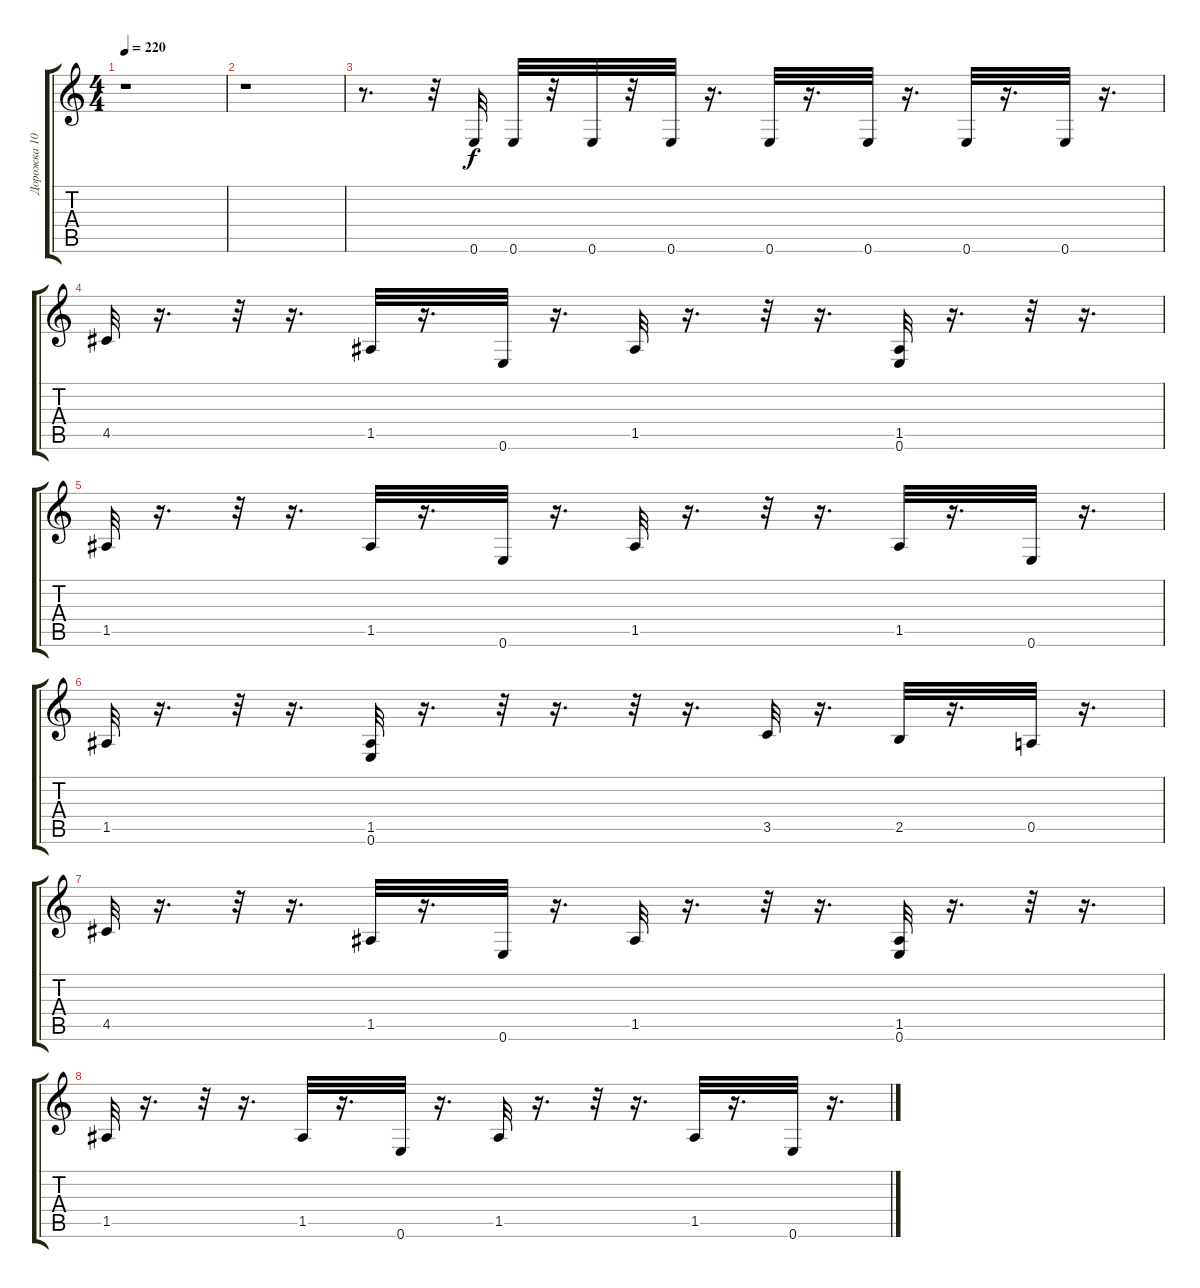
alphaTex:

\track ("Дорожка 10" "Дорожка 10") {instrument acousticguitarnylon}
\staff {score tabs}
\tuning (E4 B3 G3 D3 A2 E2) {hide}
\ts (4 4)
\tempo 220
\clef g2
\ks c
r.1{dy ff} |
r.1 |
r.8{d} r.32 0.6.32{dy f} 0.6.32 r.32 0.6.32 r.32 0.6.32 r.16{d} 0.6.32 r.16{d} 0.6.32 r.16{d} 0.6.32 r.16{d} 0.6.32 r.16{d} |
4.5.32 r.16{d} r.32 r.16{d} 1.5.32 r.16{d} 0.6.32 r.16{d} 1.5.32 r.16{d} r.32 r.16{d} (1.5 0.6).32 r.16{d} r.32 r.16{d} |
1.5.32 r.16{d} r.32 r.16{d} 1.5.32 r.16{d} 0.6.32 r.16{d} 1.5.32 r.16{d} r.32 r.16{d} 1.5.32 r.16{d} 0.6.32 r.16{d} |
1.5.32 r.16{d} r.32 r.16{d} (1.5 0.6).32 r.16{d} r.32 r.16{d} r.32 r.16{d} 3.5.32 r.16{d} 2.5.32 r.16{d} 0.5.32 r.16{d} |
4.5.32 r.16{d} r.32 r.16{d} 1.5.32 r.16{d} 0.6.32 r.16{d} 1.5.32 r.16{d} r.32 r.16{d} (1.5 0.6).32 r.16{d} r.32 r.16{d} |
1.5.32 r.16{d} r.32 r.16{d} 1.5.32 r.16{d} 0.6.32 r.16{d} 1.5.32 r.16{d} r.32 r.16{d} 1.5.32 r.16{d} 0.6.32 r.16{d}
